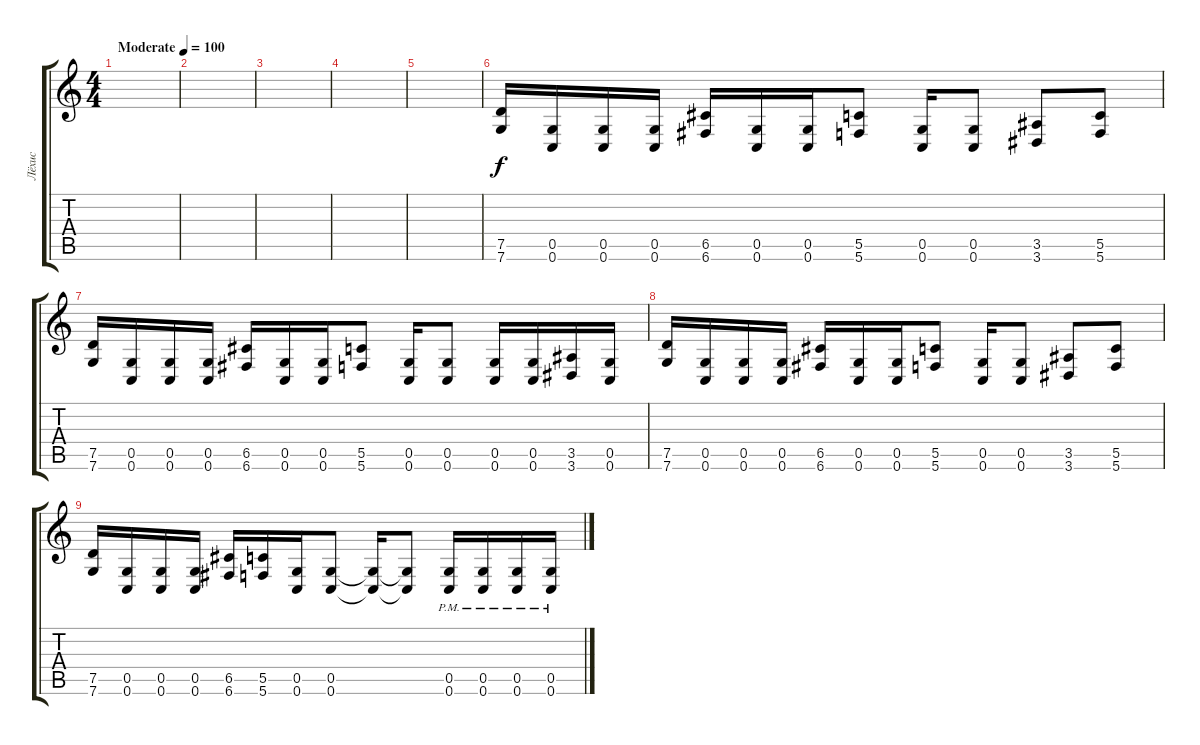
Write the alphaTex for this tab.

\track ("Лёхис" "Лёхис") {instrument distortionguitar}
\staff {score tabs}
\tuning (D4 A3 F3 C3 G2 C2) {hide}
\ts (4 4)
\tempo (100 "Moderate")
\clef g2
\ks c
|
|
|
|
|
(7.5 7.6).16 (0.5 0.6).16 (0.5 0.6).16 (0.5 0.6).16 (6.5 6.6).16 (0.5 0.6).16 (0.5 0.6).16 (5.5 5.6).8 (0.5 0.6).16 (0.5 0.6).8 (3.5 3.6).8 (5.5 5.6).8 |
(7.5 7.6).16 (0.5 0.6).16 (0.5 0.6).16 (0.5 0.6).16 (6.5 6.6).16 (0.5 0.6).16 (0.5 0.6).16 (5.5 5.6).8 (0.5 0.6).16 (0.5 0.6).8 (0.5 0.6).16 (0.5 0.6).16 (3.5 3.6).16 (0.5 0.6).16 |
(7.5 7.6).16 (0.5 0.6).16 (0.5 0.6).16 (0.5 0.6).16 (6.5 6.6).16 (0.5 0.6).16 (0.5 0.6).16 (5.5 5.6).8 (0.5 0.6).16 (0.5 0.6).8 (3.5 3.6).8 (5.5 5.6).8 |
(7.5 7.6).16 (0.5 0.6).16 (0.5 0.6).16 (0.5 0.6).16 (6.5 6.6).16 (5.5 5.6).16 (0.5 0.6).16 (0.5 0.6).8 (0.5{t} 0.6{t}).16 (0.5{t} 0.6{t}).8 (0.5{pm} 0.6{pm}).16 (0.5{pm} 0.6{pm}).16 (0.5{pm} 0.6{pm}).16 (0.5{pm} 0.6{pm}).16
